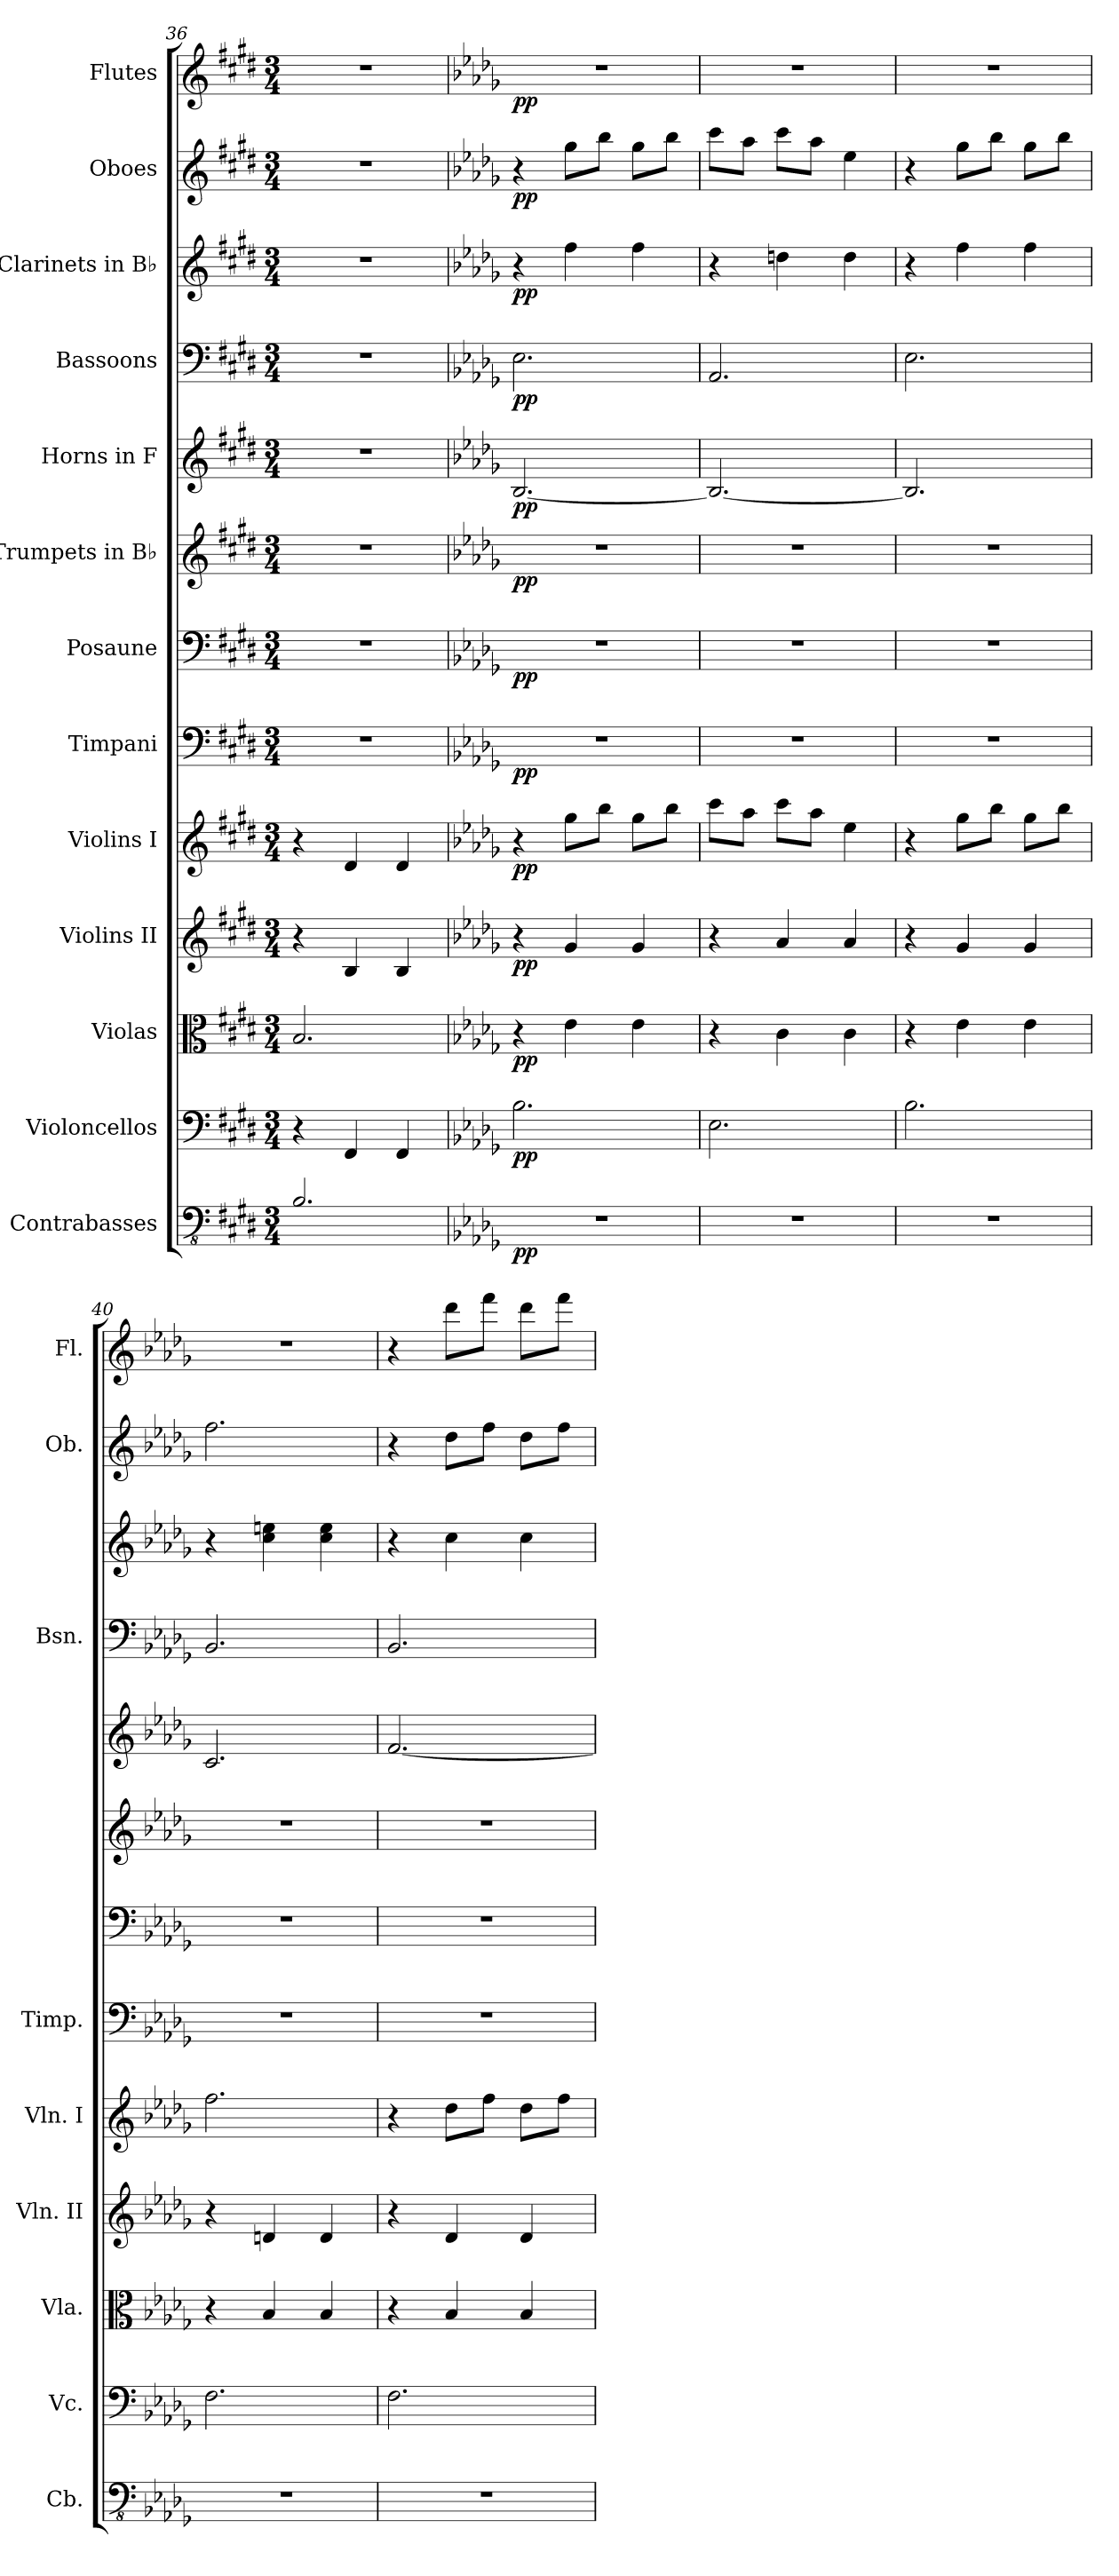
**kern	**dynam	**kern	**dynam	**kern	**dynam	**kern	**dynam	**kern	**dynam	**kern	**dynam	**kern	**dynam	**kern	**dynam	**kern	**dynam	**kern	**dynam	**kern	**dynam	**kern	**dynam	**kern	**dynam
*part13	*part13	*part12	*part12	*part11	*part11	*part10	*part10	*part9	*part9	*part8	*part8	*part7	*part7	*part6	*part6	*part5	*part5	*part4	*part4	*part3	*part3	*part2	*part2	*part1	*part1
*staff13	*staff13	*staff12	*staff12	*staff11	*staff11	*staff10	*staff10	*staff9	*staff9	*staff8	*staff8	*staff7	*staff7	*staff6	*staff6	*staff5	*staff5	*staff4	*staff4	*staff3	*staff3	*staff2	*staff2	*staff1	*staff1
*I"Contrabasses	*	*I"Violoncellos	*	*I"Violas	*	*I"Violins II	*	*I"Violins I	*	*I"Timpani	*	*I"Posaune	*	*I"Trumpets in B♭	*	*I"Horns in F	*	*I"Bassoons	*	*I"Clarinets in B♭	*	*I"Oboes	*	*I"Flutes	*
*I'Cb.	*	*I'Vc.	*	*I'Vla.	*	*I'Vln. II	*	*I'Vln. I	*	*I'Timp.	*	*	*	*	*	*	*	*I'Bsn.	*	*	*	*I'Ob.	*	*I'Fl.	*
*clefFv4	*	*clefF4	*	*clefC3	*	*clefG2	*	*clefG2	*	*clefF4	*	*clefF4	*	*clefG2	*	*clefG2	*	*clefF4	*	*clefG2	*	*clefG2	*	*clefG2	*
*ITrd7c12	*	*	*	*	*	*	*	*	*	*	*	*	*	*ITrd1c2	*	*ITrd4c7	*	*	*	*ITrd1c2	*	*	*	*	*
*k[f#c#g#d#]	*	*k[f#c#g#d#]	*	*k[f#c#g#d#]	*	*k[f#c#g#d#]	*	*k[f#c#g#d#]	*	*k[f#c#g#d#]	*	*k[f#c#g#d#]	*	*k[f#c#]	*	*k[f#c#g#]	*	*k[f#c#g#d#]	*	*k[f#c#]	*	*k[f#c#g#d#]	*	*k[f#c#g#d#]	*
*M3/4	*	*M3/4	*	*M3/4	*	*M3/4	*	*M3/4	*	*M3/4	*	*M3/4	*	*M3/4	*	*M3/4	*	*M3/4	*	*M3/4	*	*M3/4	*	*M3/4	*
=36	=36	=36	=36	=36	=36	=36	=36	=36	=36	=36	=36	=36	=36	=36	=36	=36	=36	=36	=36	=36	=36	=36	=36	=36	=36
2.BBB/	.	4r	.	2.B/	.	4r	.	4r	.	2.r	.	2.r	.	2.r	.	2.r	.	2.r	.	2.r	.	2.r	.	2.r	.
.	.	4FF#/	.	.	.	4B/	.	4d#/	.	.	.	.	.	.	.	.	.	.	.	.	.	.	.	.	.
.	.	4FF#/	.	.	.	4B/	.	4d#/	.	.	.	.	.	.	.	.	.	.	.	.	.	.	.	.	.
=37	=37	=37	=37	=37	=37	=37	=37	=37	=37	=37	=37	=37	=37	=37	=37	=37	=37	=37	=37	=37	=37	=37	=37	=37	=37
*k[b-e-a-d-g-]	*	*k[b-e-a-d-g-]	*	*k[b-e-a-d-g-]	*	*k[b-e-a-d-g-]	*	*k[b-e-a-d-g-]	*	*k[b-e-a-d-g-]	*	*k[b-e-a-d-g-]	*	*k[b-e-a-d-g-c-f-]	*	*k[b-e-a-d-g-c-]	*	*k[b-e-a-d-g-]	*	*k[b-e-a-d-g-c-f-]	*	*k[b-e-a-d-g-]	*	*k[b-e-a-d-g-]	*
!	!LO:DY:b	!	!LO:DY:b	!	!LO:DY:b	!	!LO:DY:b	!	!LO:DY:b	!	!LO:DY:b	!	!LO:DY:b	!	!LO:DY:b	!	!LO:DY:b	!	!LO:DY:b	!	!LO:DY:b	!	!LO:DY:b	!	!LO:DY:b
2.r	pp	2.B-\	pp	4r	pp	4r	pp	4r	pp	2.r	pp	2.r	pp	2.r	pp	[2.E-/	pp	2.E-\	pp	4r	pp	4r	pp	2.r	pp
.	.	.	.	4e-\	.	4g-/	.	8gg-\L	.	.	.	.	.	.	.	.	.	.	.	4ee-\	.	8gg-\L	.	.	.
.	.	.	.	.	.	.	.	8bb-\J	.	.	.	.	.	.	.	.	.	.	.	.	.	8bb-\J	.	.	.
.	.	.	.	4e-\	.	4g-/	.	8gg-\L	.	.	.	.	.	.	.	.	.	.	.	4ee-\	.	8gg-\L	.	.	.
.	.	.	.	.	.	.	.	8bb-\J	.	.	.	.	.	.	.	.	.	.	.	.	.	8bb-\J	.	.	.
!!LO:PB:g=z
=38	=38	=38	=38	=38	=38	=38	=38	=38	=38	=38	=38	=38	=38	=38	=38	=38	=38	=38	=38	=38	=38	=38	=38	=38	=38
2.r	.	2.E-\	.	4r	.	4r	.	8ccc\L	.	2.r	.	2.r	.	2.r	.	2.E-/_	.	2.AA-/	.	4r	.	8ccc\L	.	2.r	.
.	.	.	.	.	.	.	.	8aa-\J	.	.	.	.	.	.	.	.	.	.	.	.	.	8aa-\J	.	.	.
.	.	.	.	4c\	.	4a-/	.	8ccc\L	.	.	.	.	.	.	.	.	.	.	.	4ccn\	.	8ccc\L	.	.	.
.	.	.	.	.	.	.	.	8aa-\J	.	.	.	.	.	.	.	.	.	.	.	.	.	8aa-\J	.	.	.
.	.	.	.	4c\	.	4a-/	.	4ee-\	.	.	.	.	.	.	.	.	.	.	.	4cc\	.	4ee-\	.	.	.
=39	=39	=39	=39	=39	=39	=39	=39	=39	=39	=39	=39	=39	=39	=39	=39	=39	=39	=39	=39	=39	=39	=39	=39	=39	=39
2.r	.	2.B-\	.	4r	.	4r	.	4r	.	2.r	.	2.r	.	2.r	.	2.E-/]	.	2.E-\	.	4r	.	4r	.	2.r	.
.	.	.	.	4e-\	.	4g-/	.	8gg-\L	.	.	.	.	.	.	.	.	.	.	.	4ee-\	.	8gg-\L	.	.	.
.	.	.	.	.	.	.	.	8bb-\J	.	.	.	.	.	.	.	.	.	.	.	.	.	8bb-\J	.	.	.
.	.	.	.	4e-\	.	4g-/	.	8gg-\L	.	.	.	.	.	.	.	.	.	.	.	4ee-\	.	8gg-\L	.	.	.
.	.	.	.	.	.	.	.	8bb-\J	.	.	.	.	.	.	.	.	.	.	.	.	.	8bb-\J	.	.	.
=40	=40	=40	=40	=40	=40	=40	=40	=40	=40	=40	=40	=40	=40	=40	=40	=40	=40	=40	=40	=40	=40	=40	=40	=40	=40
2.r	.	2.F\	.	4r	.	4r	.	2.ff\	.	2.r	.	2.r	.	2.r	.	2.F/	.	2.BB-/	.	4r	.	2.ff\	.	2.r	.
.	.	.	.	4B-/	.	4dn/	.	.	.	.	.	.	.	.	.	.	.	.	.	4b-\ 4ddn\	.	.	.	.	.
.	.	.	.	4B-/	.	4d/	.	.	.	.	.	.	.	.	.	.	.	.	.	4b-\ 4dd\	.	.	.	.	.
=41	=41	=41	=41	=41	=41	=41	=41	=41	=41	=41	=41	=41	=41	=41	=41	=41	=41	=41	=41	=41	=41	=41	=41	=41	=41
2.r	.	2.F\	.	4r	.	4r	.	4r	.	2.r	.	2.r	.	2.r	.	[2.B-/	.	2.BB-/	.	4r	.	4r	.	4r	.
.	.	.	.	4B-/	.	4d-/	.	8dd-\L	.	.	.	.	.	.	.	.	.	.	.	4b-\	.	8dd-\L	.	8ddd-\L	.
.	.	.	.	.	.	.	.	8ff\J	.	.	.	.	.	.	.	.	.	.	.	.	.	8ff\J	.	8fff\J	.
.	.	.	.	4B-/	.	4d-/	.	8dd-\L	.	.	.	.	.	.	.	.	.	.	.	4b-\	.	8dd-\L	.	8ddd-\L	.
.	.	.	.	.	.	.	.	8ff\J	.	.	.	.	.	.	.	.	.	.	.	.	.	8ff\J	.	8fff\J	.
=	=	=	=	=	=	=	=	=	=	=	=	=	=	=	=	=	=	=	=	=	=	=	=	=	=
*-	*-	*-	*-	*-	*-	*-	*-	*-	*-	*-	*-	*-	*-	*-	*-	*-	*-	*-	*-	*-	*-	*-	*-	*-	*-
